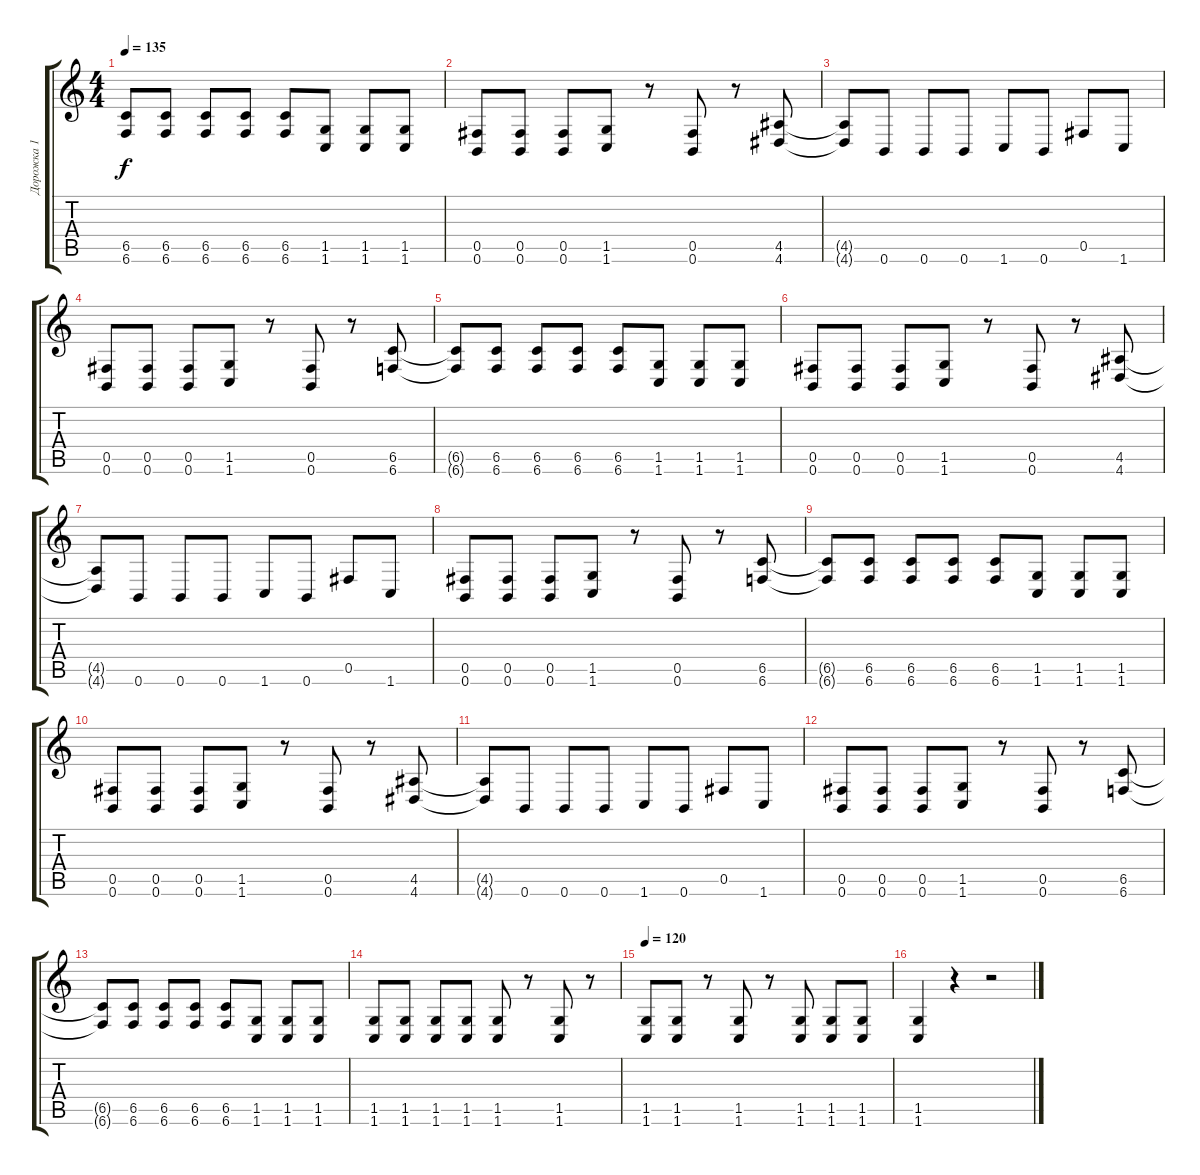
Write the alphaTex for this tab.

\track ("Дорожка 1" "Дорожка 1") {instrument distortionguitar}
\staff {score tabs}
\tuning (Db4 Ab3 E3 B2 Gb2 B1) {hide}
\ts (4 4)
\tempo 135
\clef g2
\ks c
(6.5{t} 6.6{t}).8{dy f} (6.5 6.6).8 (6.5 6.6).8 (6.5 6.6).8 (6.5 6.6).8 (1.5 1.6).8 (1.5 1.6).8 (1.5 1.6).8 |
(0.5 0.6).8 (0.5 0.6).8 (0.5 0.6).8 (1.5 1.6).8 r.8 (0.5 0.6).8 r.8 (4.5 4.6).8 |
(4.5{t} 4.6{t}).8 0.6.8 0.6.8 0.6.8 1.6.8 0.6.8 0.5.8 1.6.8 |
(0.5 0.6).8 (0.5 0.6).8 (0.5 0.6).8 (1.5 1.6).8 r.8 (0.5 0.6).8 r.8 (6.5 6.6).8 |
(6.5{t} 6.6{t}).8 (6.5 6.6).8 (6.5 6.6).8 (6.5 6.6).8 (6.5 6.6).8 (1.5 1.6).8 (1.5 1.6).8 (1.5 1.6).8 |
(0.5 0.6).8 (0.5 0.6).8 (0.5 0.6).8 (1.5 1.6).8 r.8 (0.5 0.6).8 r.8 (4.5 4.6).8 |
(4.5{t} 4.6{t}).8 0.6.8 0.6.8 0.6.8 1.6.8 0.6.8 0.5.8 1.6.8 |
(0.5 0.6).8 (0.5 0.6).8 (0.5 0.6).8 (1.5 1.6).8 r.8 (0.5 0.6).8 r.8 (6.5 6.6).8 |
(6.5{t} 6.6{t}).8 (6.5 6.6).8 (6.5 6.6).8 (6.5 6.6).8 (6.5 6.6).8 (1.5 1.6).8 (1.5 1.6).8 (1.5 1.6).8 |
(0.5 0.6).8 (0.5 0.6).8 (0.5 0.6).8 (1.5 1.6).8 r.8 (0.5 0.6).8 r.8 (4.5 4.6).8 |
(4.5{t} 4.6{t}).8 0.6.8 0.6.8 0.6.8 1.6.8 0.6.8 0.5.8 1.6.8 |
(0.5 0.6).8 (0.5 0.6).8 (0.5 0.6).8 (1.5 1.6).8 r.8 (0.5 0.6).8 r.8 (6.5 6.6).8 |
(6.5{t} 6.6{t}).8 (6.5 6.6).8 (6.5 6.6).8 (6.5 6.6).8 (6.5 6.6).8 (1.5 1.6).8 (1.5 1.6).8 (1.5 1.6).8 |
(1.5 1.6).8 (1.5 1.6).8 (1.5 1.6).8 (1.5 1.6).8 (1.5 1.6).8 r.8 (1.5 1.6).8 r.8 |
\tempo 120
(1.5 1.6).8 (1.5 1.6).8 r.8 (1.5 1.6).8 r.8 (1.5 1.6).8 (1.5 1.6).8 (1.5 1.6).8 |
(1.5 1.6).4 r.4 r.2
